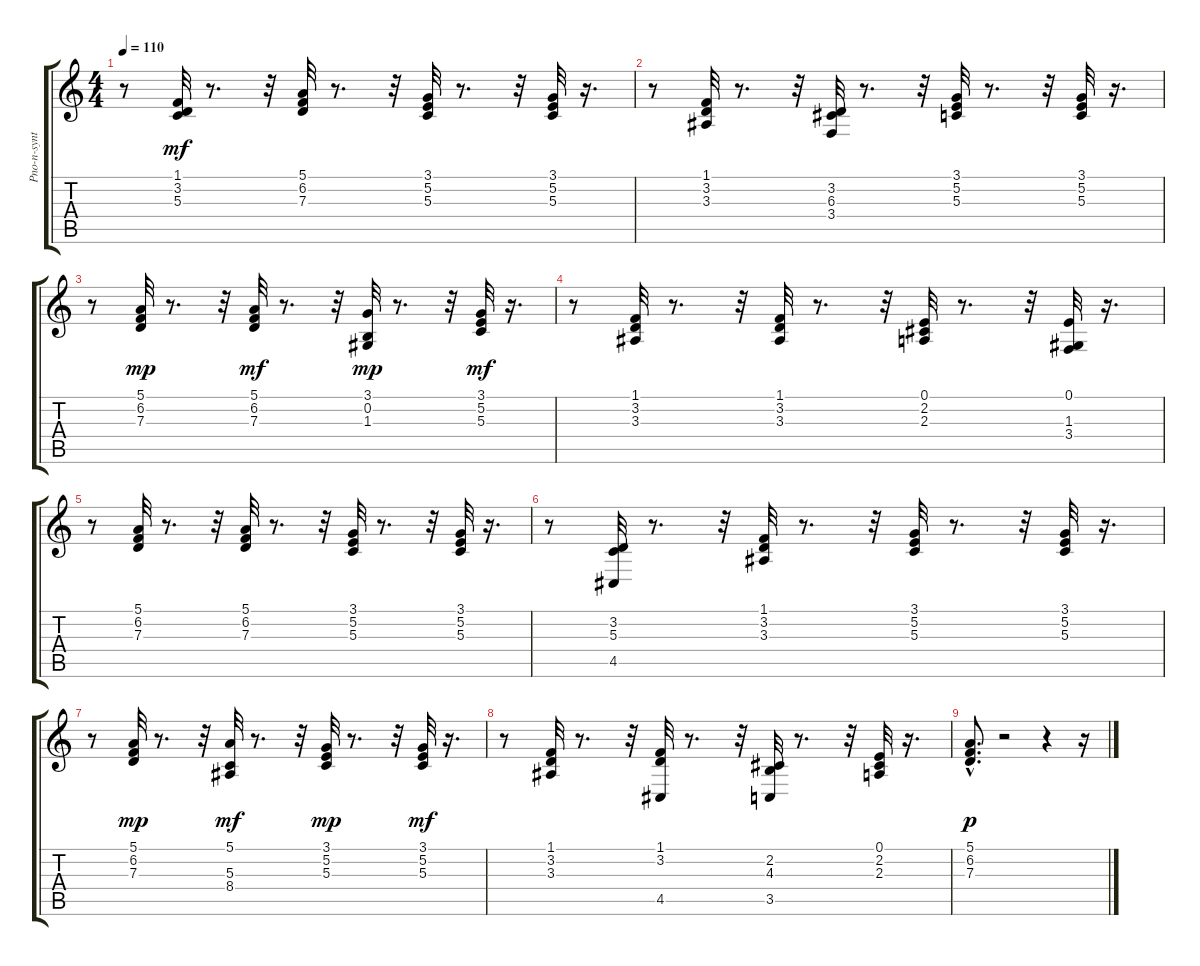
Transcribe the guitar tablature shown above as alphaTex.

\track ("Pno-n-synt" "Pno-n-synt") {instrument electricgrandpiano}
\staff {score tabs}
\tuning (E4 B3 G3 D3 A2 E2) {hide}
\ts (4 4)
\tempo 110
\clef g2
\ks c
r.8{dy p} (1.1 3.2 5.3).32{dy mf} r.8{d} r.32 (5.1 6.2 7.3).32 r.8{d} r.32 (3.1 5.2 5.3).32 r.8{d} r.32 (3.1 5.2 5.3).32 r.16{d} |
r.8 (1.1 3.2 3.3).32 r.8{d} r.32 (3.2 6.3 3.4).32 r.8{d} r.32 (3.1 5.2 5.3).32 r.8{d} r.32 (3.1 5.2 5.3).32 r.16{d} |
r.8 (5.1 6.2 7.3).32{dy mp} r.8{d} r.32 (5.1 6.2 7.3).32{dy mf} r.8{d} r.32 (3.1 0.2 1.3).32{dy mp} r.8{d} r.32 (3.1 5.2 5.3).32{dy mf} r.16{d} |
r.8 (1.1 3.2 3.3).32 r.8{d} r.32 (1.1 3.2 3.3).32 r.8{d} r.32 (0.1 2.2 2.3).32 r.8{d} r.32 (0.1 1.3 3.4).32 r.16{d} |
r.8 (5.1 6.2 7.3).32 r.8{d} r.32 (5.1 6.2 7.3).32 r.8{d} r.32 (3.1 5.2 5.3).32 r.8{d} r.32 (3.1 5.2 5.3).32 r.16{d} |
r.8 (3.2 5.3 4.5).32 r.8{d} r.32 (1.1 3.2 3.3).32 r.8{d} r.32 (3.1 5.2 5.3).32 r.8{d} r.32 (3.1 5.2 5.3).32 r.16{d} |
r.8 (5.1 6.2 7.3).32{dy mp} r.8{d} r.32 (5.1 5.3 8.4).32{dy mf} r.8{d} r.32 (3.1 5.2 5.3).32{dy mp} r.8{d} r.32 (3.1 5.2 5.3).32{dy mf} r.16{d} |
r.8 (1.1 3.2 3.3).32 r.8{d} r.32 (1.1 3.2 4.5).32 r.8{d} r.32 (2.2 4.3 3.5).32 r.8{d} r.32 (0.1 2.2 2.3).32 r.16{d} |
(5.1 6.2{hac} 7.3).8{d dy p} r.2 r.4 r.16
